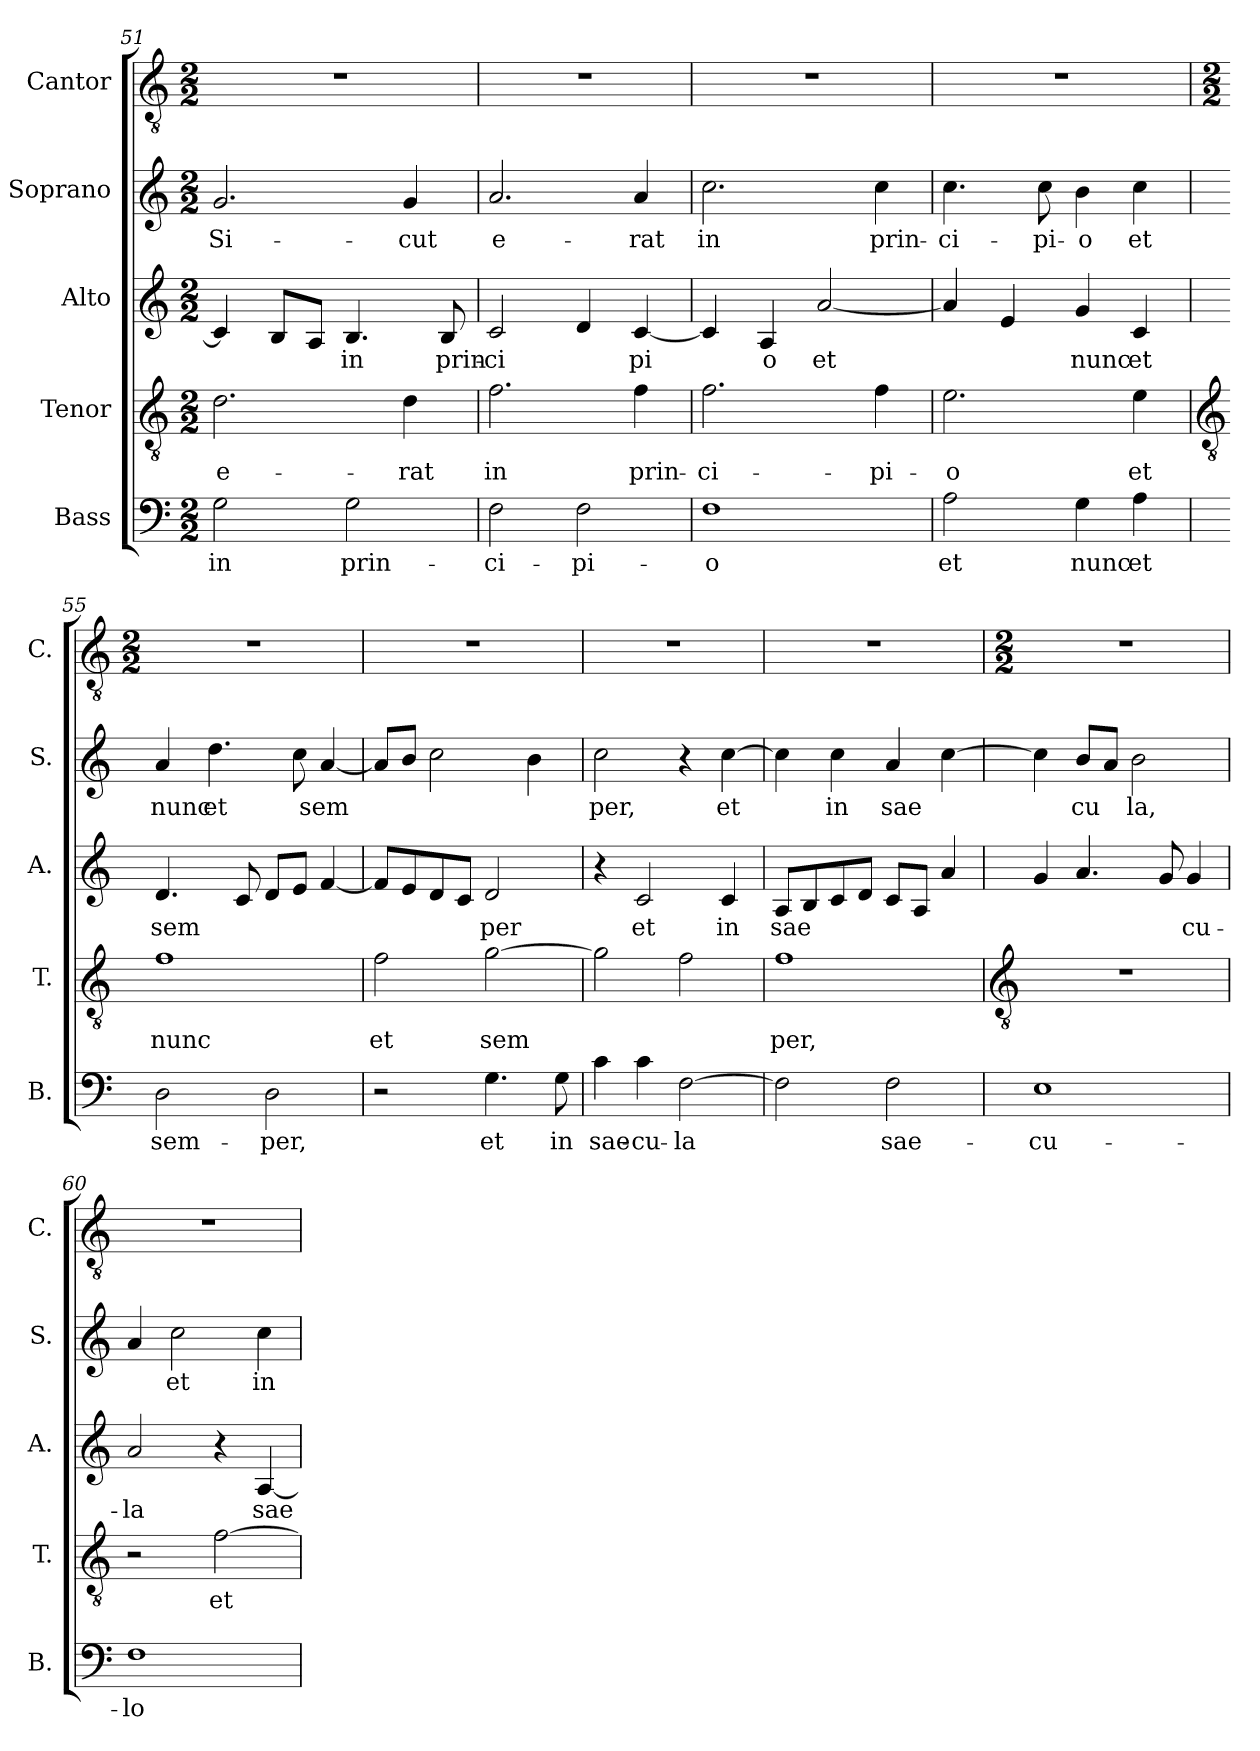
**kern	**text	**kern	**text	**kern	**text	**kern	**text	**kern
*part5	*part5	*part4	*part4	*part3	*part3	*part2	*part2	*part1
*staff5	*staff5	*staff4	*staff4	*staff3	*staff3	*staff2	*staff2	*staff1
*I"Bass	*	*I"Tenor	*	*I"Alto	*	*I"Soprano	*	*I"Cantor
*I'B.	*	*I'T.	*	*I'A.	*	*I'S.	*	*I'C.
*clefF4	*	*clefGv2	*	*clefG2	*	*clefG2	*	*clefGv2
*k[]	*	*k[]	*	*k[]	*	*k[]	*	*k[]
*C:	*	*C:	*	*C:	*	*C:	*	*C:
*M2/2	*	*M2/2	*	*M2/2	*	*M2/2	*	*M2/2
=51	=51	=51	=51	=51	=51	=51	=51	=51
!	!LO:LY:b	!	!LO:LY:b	!	!	!	!LO:LY:b	!
2G	in	2.d	e-	4c]	.	2.g	Si-	1r
.	.	.	.	8BL	.	.	.	.
.	.	.	.	8AJ	.	.	.	.
!	!LO:LY:b	!	!	!	!LO:LY:b	!	!	!
2G	prin-	.	.	4.B	in	.	.	.
!	!	!	!LO:LY:b	!	!	!	!LO:LY:b	!
.	.	4d	-rat	.	.	4g	-cut	.
!	!	!	!	!	!LO:LY:b	!	!	!
.	.	.	.	8B	prin-	.	.	.
=52	=52	=52	=52	=52	=52	=52	=52	=52
!	!LO:LY:b	!	!LO:LY:b	!	!LO:LY:b	!	!LO:LY:b	!
2F	-ci-	2.f	in	2c	-ci	2.a	e-	1r
!	!LO:LY:b	!	!	!	!	!	!	!
2F	-pi-	.	.	4d	.	.	.	.
!	!	!	!LO:LY:b	!	!LO:LY:b	!	!LO:LY:b	!
.	.	4f	prin-	[4c	pi	4a	-rat	.
=53	=53	=53	=53	=53	=53	=53	=53	=53
!	!LO:LY:b	!	!LO:LY:b	!	!	!	!LO:LY:b	!
1F	-o	2.f	-ci-	4c]	.	2.cc	in	1r
!	!	!	!	!	!LO:LY:b	!	!	!
.	.	.	.	4A	o	.	.	.
!	!	!	!	!	!LO:LY:b	!	!	!
.	.	.	.	[2a	et	.	.	.
!	!	!	!LO:LY:b	!	!	!	!LO:LY:b	!
.	.	4f	-pi-	.	.	4cc	prin-	.
=54	=54	=54	=54	=54	=54	=54	=54	=54
!	!LO:LY:b	!	!LO:LY:b	!	!	!	!LO:LY:b	!
2A	et	2.e	-o	4a]	.	4.cc	-ci-	1r
.	.	.	.	4e	.	.	.	.
!	!	!	!	!	!	!	!LO:LY:b	!
.	.	.	.	.	.	8cc	-pi-	.
!	!LO:LY:b	!	!	!	!LO:LY:b	!	!LO:LY:b	!
4G	nunc	.	.	4g	nunc	4b	-o	.
!	!LO:LY:b	!	!LO:LY:b	!	!LO:LY:b	!	!LO:LY:b	!
4A	et	4e	et	4c	et	4cc	et	.
!!LO:LB:g=z
=55	=55	=55	=55	=55	=55	=55	=55	=55
*	*	*clefGv2	*	*	*	*	*	*
*	*	*	*	*	*	*	*	*M2/2
!	!LO:LY:b	!	!LO:LY:b	!	!LO:LY:b	!	!LO:LY:b	!
2D	sem-	1f	nunc	4.d	sem	4a	nunc	1r
!	!	!	!	!	!	!	!LO:LY:b	!
.	.	.	.	.	.	4.dd	et	.
.	.	.	.	8c	.	.	.	.
!	!LO:LY:b	!	!	!	!	!	!	!
2D	-per,	.	.	8dL	.	.	.	.
.	.	.	.	8eJ	.	8cc	.	.
!	!	!	!	!	!	!	!LO:LY:b	!
.	.	.	.	[4f	.	[4a	sem	.
=56	=56	=56	=56	=56	=56	=56	=56	=56
!	!	!	!LO:LY:b	!	!	!	!	!
2r	.	2f	et	8fL]	.	8aL]	.	1r
.	.	.	.	8e	.	8bJ	.	.
.	.	.	.	8d	.	2cc	.	.
.	.	.	.	8cJ	.	.	.	.
!	!LO:LY:b	!	!LO:LY:b	!	!LO:LY:b	!	!	!
4.G	et	[2g	sem	2d	per	.	.	.
.	.	.	.	.	.	4b	.	.
!	!LO:LY:b	!	!	!	!	!	!	!
8G	in	.	.	.	.	.	.	.
=57	=57	=57	=57	=57	=57	=57	=57	=57
!	!LO:LY:b	!	!	!	!	!	!LO:LY:b	!
4c	sae-	2g]	.	4r	.	2cc	per,	1r
!	!LO:LY:b	!	!	!	!LO:LY:b	!	!	!
4c	-cu-	.	.	2c	et	.	.	.
!	!LO:LY:b	!	!	!	!	!	!	!
[2F	-la	2f	.	.	.	4r	.	.
!	!	!	!	!	!LO:LY:b	!	!LO:LY:b	!
.	.	.	.	4c	in	[4cc	et	.
=58	=58	=58	=58	=58	=58	=58	=58	=58
!	!	!	!LO:LY:b	!	!LO:LY:b	!	!	!
2F]	.	1f	per,	8AL	sae	4cc]	.	1r
.	.	.	.	8B	.	.	.	.
!	!	!	!	!	!	!	!LO:LY:b	!
.	.	.	.	8c	.	4cc	in	.
.	.	.	.	8dJ	.	.	.	.
!	!LO:LY:b	!	!	!	!	!	!LO:LY:b	!
2F	sae-	.	.	8cL	.	4a	sae	.
.	.	.	.	8AJ	.	.	.	.
.	.	.	.	4a	.	[4cc	.	.
!!LO:LB:g=z
=59	=59	=59	=59	=59	=59	=59	=59	=59
*	*	*clefGv2	*	*	*	*	*	*
*	*	*	*	*	*	*	*	*M2/2
!	!LO:LY:b	!	!	!	!	!	!	!
1E	-cu-	1r	.	4g	.	4cc]	.	1r
!	!	!	!	!	!	!	!LO:LY:b	!
.	.	.	.	4.a	.	8bL	cu	.
.	.	.	.	.	.	8aJ	.	.
!	!	!	!	!	!	!	!LO:LY:b	!
.	.	.	.	.	.	2b	la,	.
.	.	.	.	8g	.	.	.	.
!	!	!	!	!	!LO:LY:b	!	!	!
.	.	.	.	4g	cu-	.	.	.
=60	=60	=60	=60	=60	=60	=60	=60	=60
!	!LO:LY:b	!	!	!	!LO:LY:b	!	!	!
1F	-lo-	2r	.	2a	-la	4a	.	1r
!	!	!	!	!	!	!	!LO:LY:b	!
.	.	.	.	.	.	2cc	et	.
!	!	!	!LO:LY:b	!	!	!	!	!
.	.	[2f	et	4r	.	.	.	.
!	!	!	!	!	!LO:LY:b	!	!LO:LY:b	!
.	.	.	.	[4A	sae	4cc	in	.
=	=	=	=	=	=	=	=	=
*-	*-	*-	*-	*-	*-	*-	*-	*-
